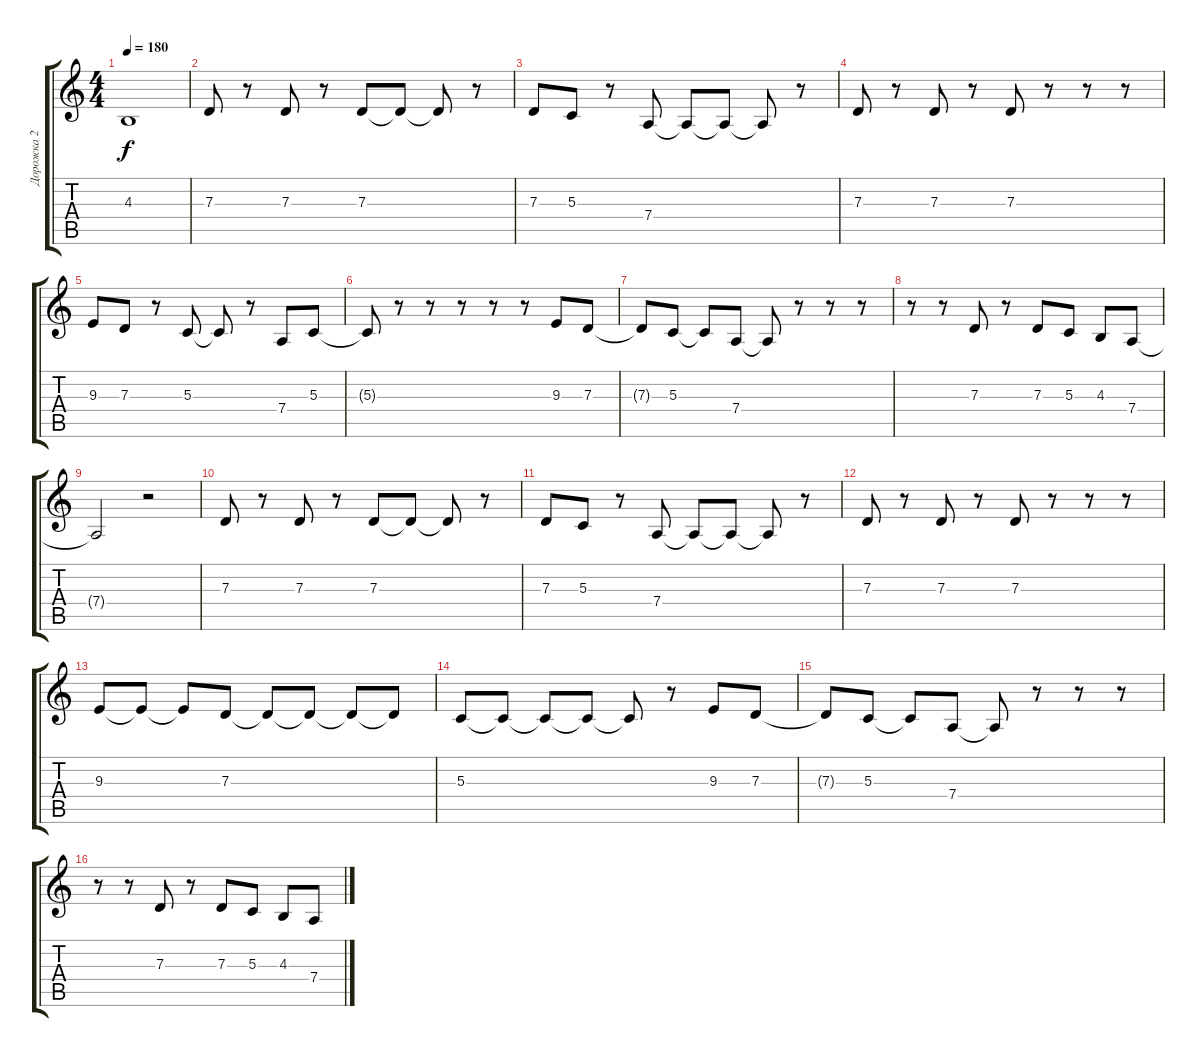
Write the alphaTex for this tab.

\track ("Дорожка 2" "Дорожка 2") {instrument tuba}
\staff {score tabs}
\tuning (E4 B3 G3 D3 A2 E2) {hide}
\ts (4 4)
\tempo 180
\clef g2
\ks c
4.3{t}.1{dy f} |
7.3.8 r.8 7.3.8 r.8 7.3.8 7.3{t}.8 7.3{t}.8 r.8 |
7.3.8 5.3.8 r.8 7.4.8 7.4{t}.8 7.4{t}.8 7.4{t}.8 r.8 |
7.3.8 r.8 7.3.8 r.8 7.3.8 r.8 r.8 r.8 |
9.3.8 7.3.8 r.8 5.3.8 5.3{t}.8 r.8 7.4.8 5.3.8 |
5.3{t}.8 r.8 r.8 r.8 r.8 r.8 9.3.8 7.3.8 |
7.3{t}.8 5.3.8 5.3{t}.8 7.4.8 7.4{t}.8 r.8 r.8 r.8 |
r.8 r.8 7.3.8 r.8 7.3.8 5.3.8 4.3.8 7.4.8 |
7.4{t}.2 r.2 |
7.3.8 r.8 7.3.8 r.8 7.3.8 7.3{t}.8 7.3{t}.8 r.8 |
7.3.8 5.3.8 r.8 7.4.8 7.4{t}.8 7.4{t}.8 7.4{t}.8 r.8 |
7.3.8 r.8 7.3.8 r.8 7.3.8 r.8 r.8 r.8 |
9.3.8 9.3{t}.8 9.3{t}.8 7.3.8 7.3{t}.8 7.3{t}.8 7.3{t}.8 7.3{t}.8 |
5.3.8 5.3{t}.8 5.3{t}.8 5.3{t}.8 5.3{t}.8 r.8 9.3.8 7.3.8 |
7.3{t}.8 5.3.8 5.3{t}.8 7.4.8 7.4{t}.8 r.8 r.8 r.8 |
r.8 r.8 7.3.8 r.8 7.3.8 5.3.8 4.3.8 7.4.8
